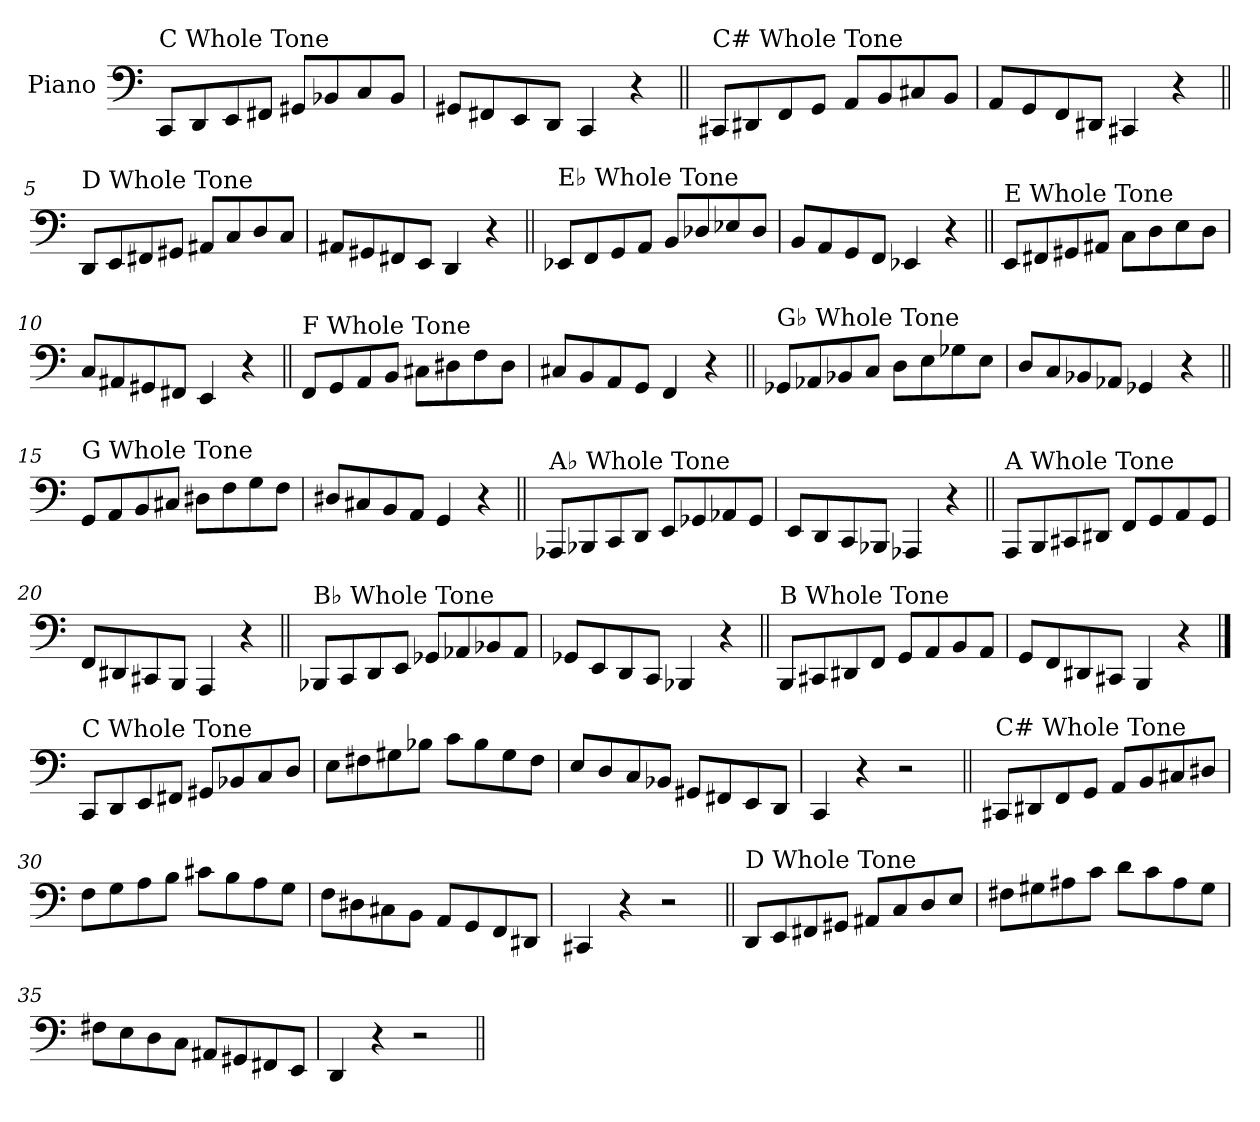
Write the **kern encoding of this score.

**kern
*part1
*staff1
*I"Piano
*I'Pno.
*clefF4
*k[]
=1
!LO:TX:a:t=C Whole Tone
8CC/L
8DD/
8EE/
8FF#X/J
8GG#X/L
8BB-X/
8C/
8BB-/J
=2
8GG#X/L
8FF#X/
8EE/
8DD/J
4CC/
4r
=3||
!LO:TX:a:t=C# Whole Tone
8CC#X/L
8DD#X/
8FF/
8GG/J
8AA/L
8BB/
8C#X/
8BB/J
=4
8AA/L
8GG/
8FF/
8DD#X/J
4CC#X/
4r
!!LO:LB:g=z
=5||
!LO:TX:a:t=D Whole Tone
8DD/L
8EE/
8FF#X/
8GG#X/J
8AA#X/L
8C/
8D/
8C/J
=6
8AA#X/L
8GG#X/
8FF#X/
8EE/J
4DD/
4r
=7||
!LO:TX:a:t=E♭ Whole Tone
8EE-X/L
8FF/
8GG/
8AA/J
8BB/L
8D-X/
8E-X/
8D-/J
=8
8BB/L
8AA/
8GG/
8FF/J
4EE-X/
4r
!!LO:LB:g=z
=9||
!LO:TX:a:t=E Whole Tone
8EE/L
8FF#X/
8GG#X/
8AA#X/J
8C\L
8D\
8E\
8D\J
=10
8C/L
8AA#X/
8GG#X/
8FF#X/J
4EE/
4r
=11||
!LO:TX:a:t=F Whole Tone
8FF/L
8GG/
8AA/
8BB/J
8C#X\L
8D#X\
8F\
8D#\J
=12
8C#X/L
8BB/
8AA/
8GG/J
4FF/
4r
!!LO:LB:g=z
=13||
!LO:TX:a:t=G♭ Whole Tone
8GG-X/L
8AA-X/
8BB-X/
8C/J
8D\L
8E\
8G-X\
8E\J
=14
8D/L
8C/
8BB-X/
8AA-X/J
4GG-X/
4r
=15||
!LO:TX:a:t=G Whole Tone
8GG/L
8AA/
8BB/
8C#X/J
8D#X\L
8F\
8G\
8F\J
=16
8D#X/L
8C#X/
8BB/
8AA/J
4GG/
4r
!!LO:LB:g=z
=17||
!LO:TX:a:t=A♭ Whole Tone
8AAA-X/L
8BBB-X/
8CC/
8DD/J
8EE/L
8GG-X/
8AA-X/
8GG-/J
=18
8EE/L
8DD/
8CC/
8BBB-X/J
4AAA-X/
4r
=19||
!LO:TX:a:t=A Whole Tone
8AAA/L
8BBB/
8CC#X/
8DD#X/J
8FF/L
8GG/
8AA/
8GG/J
=20
8FF/L
8DD#X/
8CC#X/
8BBB/J
4AAA/
4r
!!LO:LB:g=z
=21||
!LO:TX:a:t=B♭ Whole Tone
8BBB-X/L
8CC/
8DD/
8EE/J
8GG-X/L
8AA-X/
8BB-X/
8AA-/J
=22
8GG-X/L
8EE/
8DD/
8CC/J
4BBB-X/
4r
=23||
!LO:TX:a:t=B Whole Tone
8BBB/L
8CC#X/
8DD#X/
8FF/J
8GG/L
8AA/
8BB/
8AA/J
=24
8GG/L
8FF/
8DD#X/
8CC#X/J
4BBB/
4r
!!LO:PB:g=z
==25
!LO:TX:a:t=C Whole Tone
8CC/L
8DD/
8EE/
8FF#X/J
8GG#X/L
8BB-X/
8C/
8D/J
=26
8E\L
8F#X\
8G#X\
8B-X\J
8c\L
8B-\
8G#\
8F#\J
=27
8E/L
8D/
8C/
8BB-X/J
8GG#X/L
8FF#X/
8EE/
8DD/J
=28
4CC/
4r
2r
!!LO:LB:g=z
=29||
!LO:TX:a:t=C# Whole Tone
8CC#X/L
8DD#X/
8FF/
8GG/J
8AA/L
8BB/
8C#X/
8D#X/J
=30
8F\L
8G\
8A\
8B\J
8c#X\L
8B\
8A\
8G\J
=31
8F\L
8D#X\
8C#X\
8BB\J
8AA/L
8GG/
8FF/
8DD#X/J
=32
4CC#X/
4r
2r
!!LO:LB:g=z
=33||
!LO:TX:a:t=D Whole Tone
8DD/L
8EE/
8FF#X/
8GG#X/J
8AA#X/L
8C/
8D/
8E/J
=34
8F#X\L
8G#X\
8A#X\
8c\J
8d\L
8c\
8A#\
8G#\J
=35
8F#X\L
8E\
8D\
8C\J
8AA#X/L
8GG#X/
8FF#X/
8EE/J
=36
4DD/
4r
2r
=||
*-
